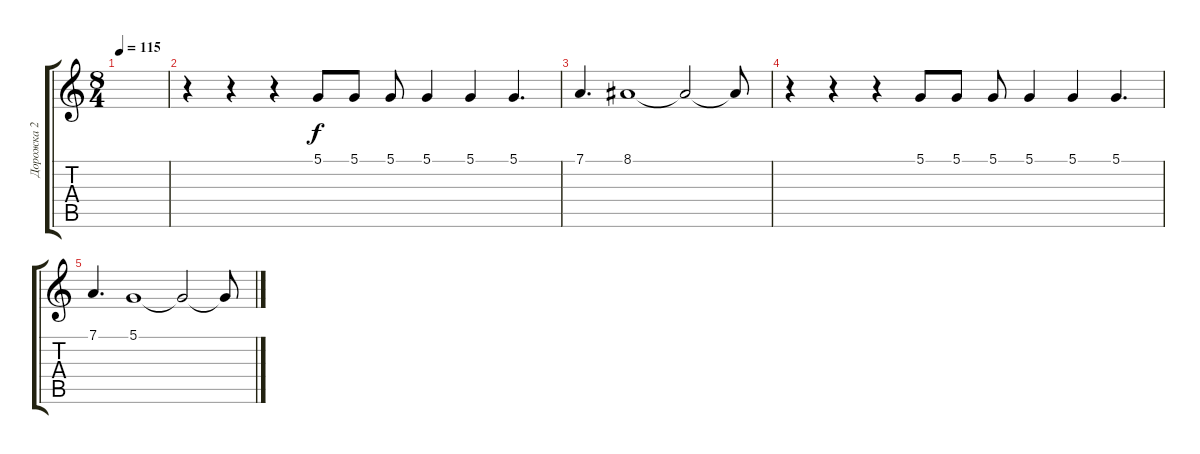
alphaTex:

\track ("Дорожка 2" "Дорожка 2") {instrument lead2sawtooth}
\staff {score tabs}
\tuning (D4 A3 F3 C3 G2 D2) {hide}
\ts (8 4)
\tempo 115
\clef g2
\ks c
|
r.4 r.4 r.4 5.1.8 5.1.8 5.1.8 5.1.4 5.1.4 5.1.4{d} |
7.1.4{d} 8.1.1 8.1{t}.2 8.1{t}.8 |
r.4 r.4 r.4 5.1.8 5.1.8 5.1.8 5.1.4 5.1.4 5.1.4{d} |
7.1.4{d} 5.1.1 5.1{t}.2 5.1{t}.8
